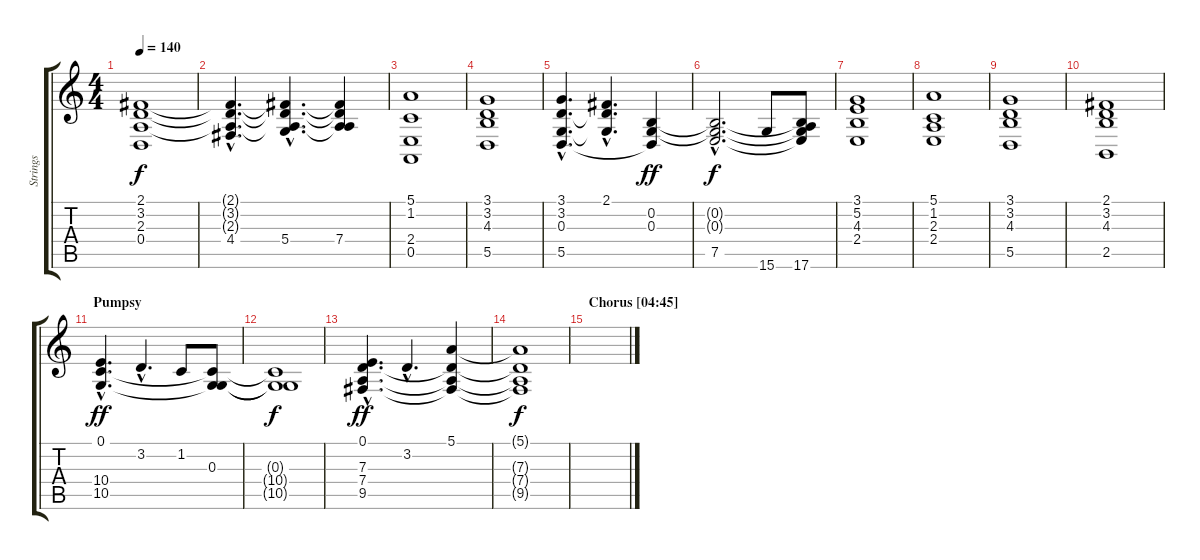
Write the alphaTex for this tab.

\track ("Strings" "Strings") {instrument stringensemble1}
\staff {score tabs}
\tuning (E4 B3 G3 D3 A2 E2) {hide}
\ts (4 4)
\tempo 140
\clef g2
\ks c
(2.1 3.2 2.3 0.4).1{dy f} |
(2.1{hac t} 3.2{hac t} 2.3{hac t} 4.4{hac}).4{d} (2.1{hac t} 3.2{hac t} 2.3{hac t} 5.4{hac}).4{d} (2.1{t} 3.2{t} 2.3{t} 7.4).4 |
\section ("" "")
(5.1 1.2 2.4 0.5).1 |
(3.1 3.2 4.3 5.5).1 |
(3.1{hac} 3.2{hac} 0.3{hac} 5.5{hac}).4{d} (2.1{hac} 3.2{hac t} 0.3{hac t}).4{d} (0.2 0.3 5.5{t}).4{dy ff} |
(0.2{hac t} 0.3{hac t} 7.5{hac}).2{d dy f} 15.6.8 (0.2{t} 0.3{t} 7.5{t} 17.6).8 |
(3.1 5.2 4.3 2.4).1 |
\section ("" "")
(5.1 1.2 2.3 2.4).1 |
(3.1 3.2 4.3 5.5).1 |
(2.1 3.2 4.3 2.5).1 |
\section ("" "Pumpsy")
(0.1{hac} 10.4{hac} 10.5{hac}).4{d dy ff volume 12} 3.2{hac}.4{d} 1.2.8 (0.3 10.4{t} 10.5{t}).8 |
(0.3{t} 10.4{t} 10.5{t}).1{dy f} |
(0.1{hac} 7.3{hac} 7.4{hac} 9.5{hac}).4{d dy ff} 3.2{hac}.4{d} (5.1 7.3{t} 7.4{t} 9.5{t}).4 |
(5.1{t} 7.3{t} 7.4{t} 9.5{t}).1{dy f} |
\section ("" "Chorus [04:45]")
